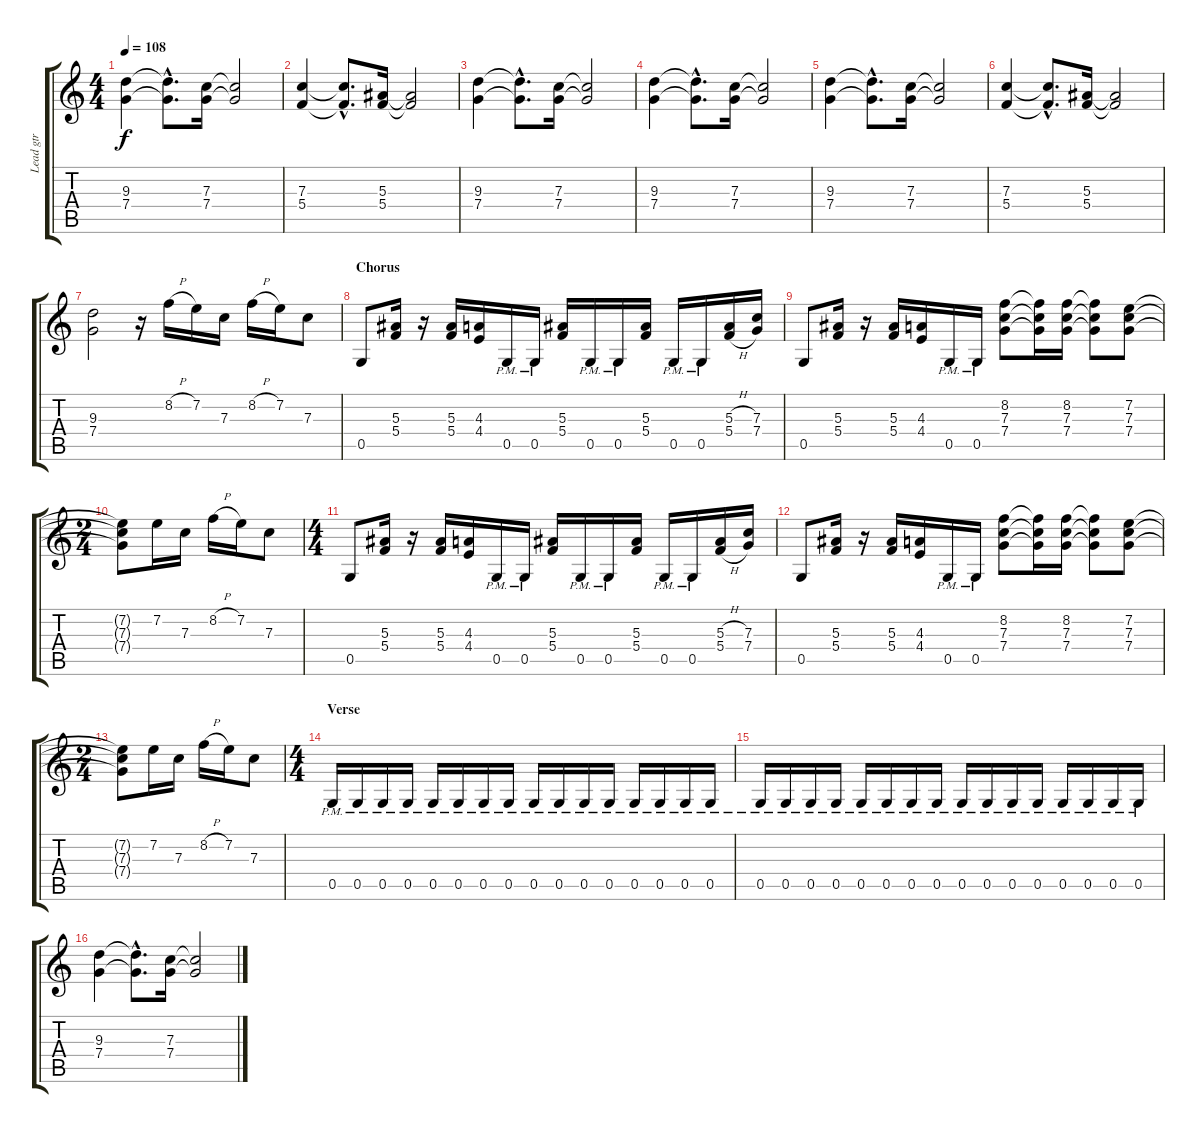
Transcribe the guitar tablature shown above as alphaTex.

\track ("Lead gtr" "Lead gtr") {instrument distortionguitar}
\staff {score tabs}
\tuning (D4 A3 F3 C3 G2 D2) {hide}
\ts (4 4)
\tempo 108
\clef g2
\ks c
(9.3 7.4).4{dy f} (9.3{hac t} 7.4{hac t}).8{d} (7.3 7.4).16 (7.3{t} 7.4{t}).2 |
(7.3 5.4).4 (7.3{hac t} 5.4{hac t}).8{d} (5.3 5.4).16 (5.3{t} 5.4{t}).2 |
(9.3 7.4).4 (9.3{hac t} 7.4{hac t}).8{d} (7.3 7.4).16 (7.3{t} 7.4{t}).2 |
(9.3 7.4).4 (9.3{hac t} 7.4{hac t}).8{d} (7.3 7.4).16 (7.3{t} 7.4{t}).2 |
(9.3 7.4).4 (9.3{hac t} 7.4{hac t}).8{d} (7.3 7.4).16 (7.3{t} 7.4{t}).2 |
(7.3 5.4).4 (7.3{hac t} 5.4{hac t}).8{d} (5.3 5.4).16 (5.3{t} 5.4{t}).2 |
(9.3 7.4).2 r.16 8.2{h}.16 7.2.16 7.3.16 8.2{h}.16 7.2.16 7.3.8 |
\section ("" "Chorus")
0.5.8 (5.3 5.4).16 r.16 (5.3 5.4).16 (4.3 4.4).16 0.5{pm}.16 0.5{pm}.16 (5.3 5.4).16 0.5{pm}.16 0.5{pm}.16 (5.3 5.4).16 0.5{pm}.16 0.5{pm}.16 (5.3{h} 5.4{h}).16 (7.3 7.4).16 |
0.5.8 (5.3 5.4).16 r.16 (5.3 5.4).16 (4.3 4.4).16 0.5{pm}.16 0.5{pm}.16 (8.2 7.3 7.4).8 (8.2{t} 7.3{t} 7.4{t}).16 (8.2 7.3 7.4).16 (8.2{t} 7.3{t} 7.4{t}).8 (7.2 7.3 7.4).8 |
\ts (2 4)
(7.2{t} 7.3{t} 7.4{t}).8 7.2.16 7.3.16 8.2{h}.16 7.2.16 7.3.8 |
\ts (4 4)
0.5.8 (5.3 5.4).16 r.16 (5.3 5.4).16 (4.3 4.4).16 0.5{pm}.16 0.5{pm}.16 (5.3 5.4).16 0.5{pm}.16 0.5{pm}.16 (5.3 5.4).16 0.5{pm}.16 0.5{pm}.16 (5.3{h} 5.4{h}).16 (7.3 7.4).16 |
0.5.8 (5.3 5.4).16 r.16 (5.3 5.4).16 (4.3 4.4).16 0.5{pm}.16 0.5{pm}.16 (8.2 7.3 7.4).8 (8.2{t} 7.3{t} 7.4{t}).16 (8.2 7.3 7.4).16 (8.2{t} 7.3{t} 7.4{t}).8 (7.2 7.3 7.4).8 |
\ts (2 4)
(7.2{t} 7.3{t} 7.4{t}).8 7.2.16 7.3.16 8.2{h}.16 7.2.16 7.3.8 |
\ts (4 4)
\section ("" "Verse")
0.5{pm}.16 0.5{pm}.16 0.5{pm}.16 0.5{pm}.16 0.5{pm}.16 0.5{pm}.16 0.5{pm}.16 0.5{pm}.16 0.5{pm}.16 0.5{pm}.16 0.5{pm}.16 0.5{pm}.16 0.5{pm}.16 0.5{pm}.16 0.5{pm}.16 0.5{pm}.16 |
0.5{pm}.16 0.5{pm}.16 0.5{pm}.16 0.5{pm}.16 0.5{pm}.16 0.5{pm}.16 0.5{pm}.16 0.5{pm}.16 0.5{pm}.16 0.5{pm}.16 0.5{pm}.16 0.5{pm}.16 0.5{pm}.16 0.5{pm}.16 0.5{pm}.16 0.5{pm}.16 |
(9.3 7.4).4 (9.3{hac t} 7.4{hac t}).8{d} (7.3 7.4).16 (7.3{t} 7.4{t}).2
